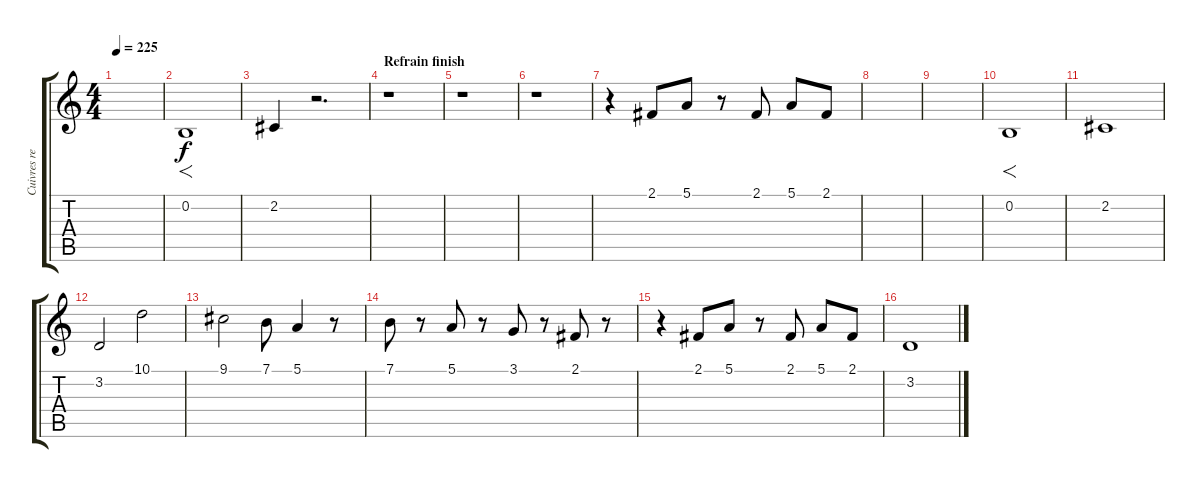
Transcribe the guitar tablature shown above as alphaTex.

\track ("Cuivres renfort" "Cuivres re") {instrument brasssection}
\staff {score tabs}
\tuning (E4 B3 G3 D3 A2 E2) {hide}
\ts (4 4)
\tempo 225
\clef g2
\ks c
|
0.2.1{f} |
2.2.4 r.2{d} |
\section ("" "Refrain finish")
r.1 |
r.1 |
r.1 |
r.4 2.1.8 5.1.8 r.8 2.1.8 5.1.8 2.1.8 |
|
|
0.2.1{f} |
2.2.1 |
3.2.2 10.1.2 |
9.1.2 7.1.8 5.1.4 r.8 |
7.1.8 r.8 5.1.8 r.8 3.1.8 r.8 2.1.8 r.8 |
r.4 2.1.8 5.1.8 r.8 2.1.8 5.1.8 2.1.8 |
3.2.1
